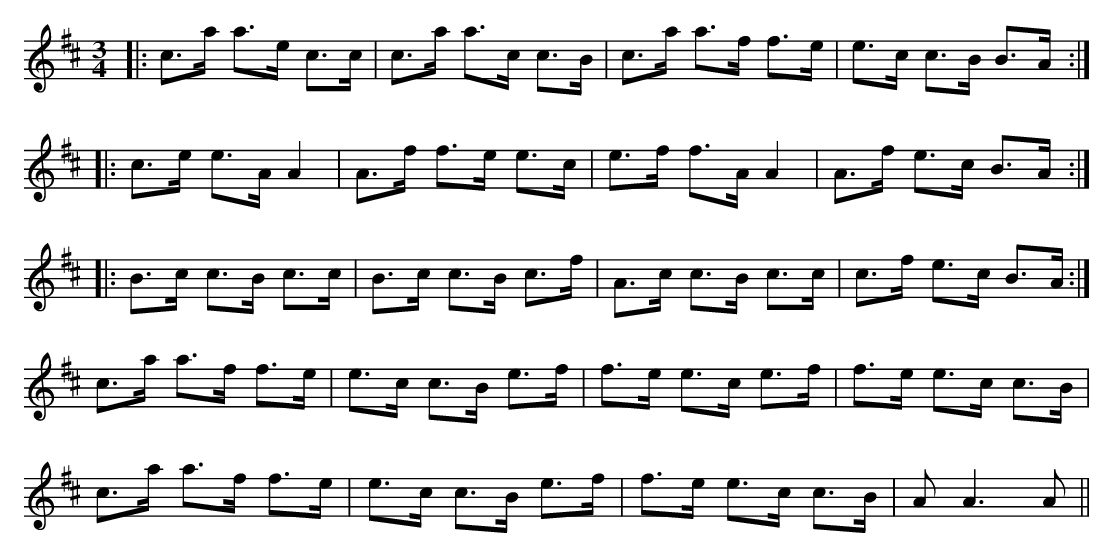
X:1
M:3/4
K:Amix
|:c>a a>e c>c|c>a a>c c>B|c>a a>f f>e|e>c c>B B>A:|
|:c>e e>A A2|A>f f>e e>c|e>f f>A A2|A>f e>c B>A:|
|:B>c c>B c>c|B>c c>B c>f|A>c c>B c>c|c>f e>c B>A:|
c>a a>f f>e|e>c c>B e>f|f>e e>c e>f|f>e e>c c>B|
c>a a>f f>e|e>c c>B e>f|f>e e>c c>B|A A3A||
